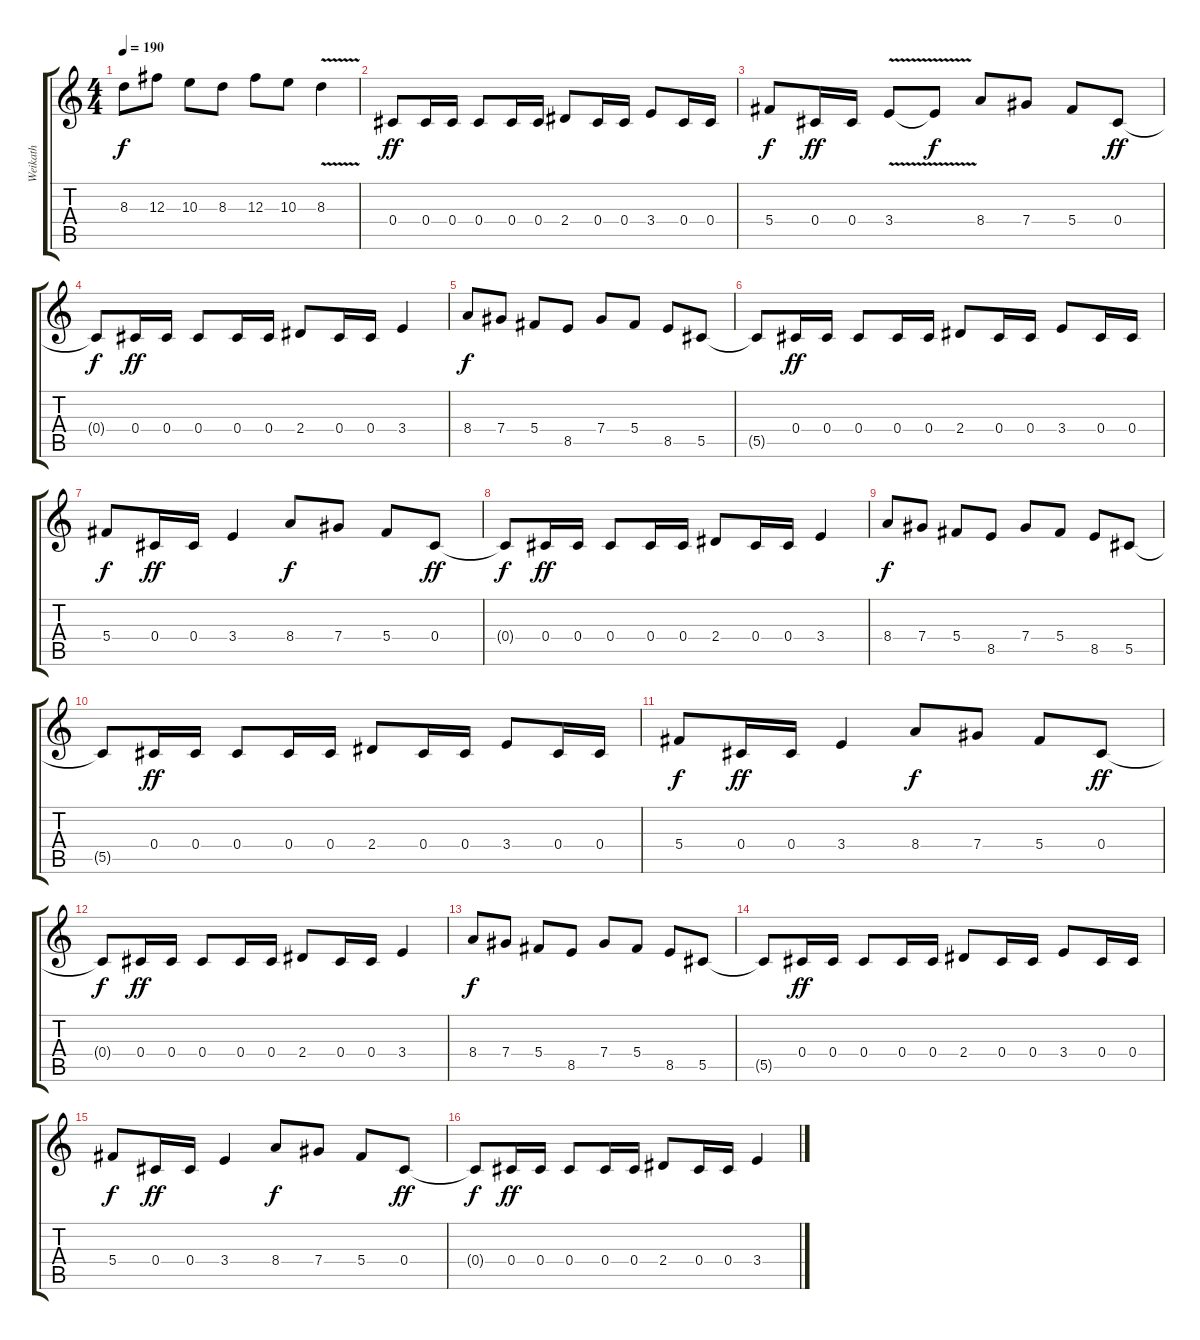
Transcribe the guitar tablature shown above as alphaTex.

\track ("Weikath" "Weikath") {instrument overdrivenguitar}
\staff {score tabs}
\tuning (Eb4 Bb3 Gb3 Db3 Ab2 Db2) {hide}
\ts (4 4)
\tempo 190
\clef g2
\ks c
8.3.8{dy f} 12.3.8 10.3.8 8.3.8 12.3.8 10.3.8 8.3{v}.4 |
0.4.8{dy ff} 0.4.16 0.4.16 0.4.8 0.4.16 0.4.16 2.4.8 0.4.16 0.4.16 3.4.8 0.4.16 0.4.16 |
5.4.8{dy f} 0.4.16{dy ff} 0.4.16 3.4{v}.8 3.4{t}.8{dy f} 8.4.8 7.4.8 5.4.8 0.4.8{dy ff} |
0.4{t}.8{dy f} 0.4.16{dy ff} 0.4.16 0.4.8 0.4.16 0.4.16 2.4.8 0.4.16 0.4.16 3.4.4 |
8.4.8{dy f} 7.4.8 5.4.8 8.5.8 7.4.8 5.4.8 8.5.8 5.5.8 |
5.5{t}.8 0.4.16{dy ff} 0.4.16 0.4.8 0.4.16 0.4.16 2.4.8 0.4.16 0.4.16 3.4.8 0.4.16 0.4.16 |
5.4.8{dy f} 0.4.16{dy ff} 0.4.16 3.4.4 8.4.8{dy f} 7.4.8 5.4.8 0.4.8{dy ff} |
0.4{t}.8{dy f} 0.4.16{dy ff} 0.4.16 0.4.8 0.4.16 0.4.16 2.4.8 0.4.16 0.4.16 3.4.4 |
8.4.8{dy f} 7.4.8 5.4.8 8.5.8 7.4.8 5.4.8 8.5.8 5.5.8 |
5.5{t}.8 0.4.16{dy ff} 0.4.16 0.4.8 0.4.16 0.4.16 2.4.8 0.4.16 0.4.16 3.4.8 0.4.16 0.4.16 |
5.4.8{dy f} 0.4.16{dy ff} 0.4.16 3.4.4 8.4.8{dy f} 7.4.8 5.4.8 0.4.8{dy ff} |
0.4{t}.8{dy f} 0.4.16{dy ff} 0.4.16 0.4.8 0.4.16 0.4.16 2.4.8 0.4.16 0.4.16 3.4.4 |
8.4.8{dy f} 7.4.8 5.4.8 8.5.8 7.4.8 5.4.8 8.5.8 5.5.8 |
5.5{t}.8 0.4.16{dy ff} 0.4.16 0.4.8 0.4.16 0.4.16 2.4.8 0.4.16 0.4.16 3.4.8 0.4.16 0.4.16 |
5.4.8{dy f} 0.4.16{dy ff} 0.4.16 3.4.4 8.4.8{dy f} 7.4.8 5.4.8 0.4.8{dy ff} |
0.4{t}.8{dy f} 0.4.16{dy ff} 0.4.16 0.4.8 0.4.16 0.4.16 2.4.8 0.4.16 0.4.16 3.4.4
